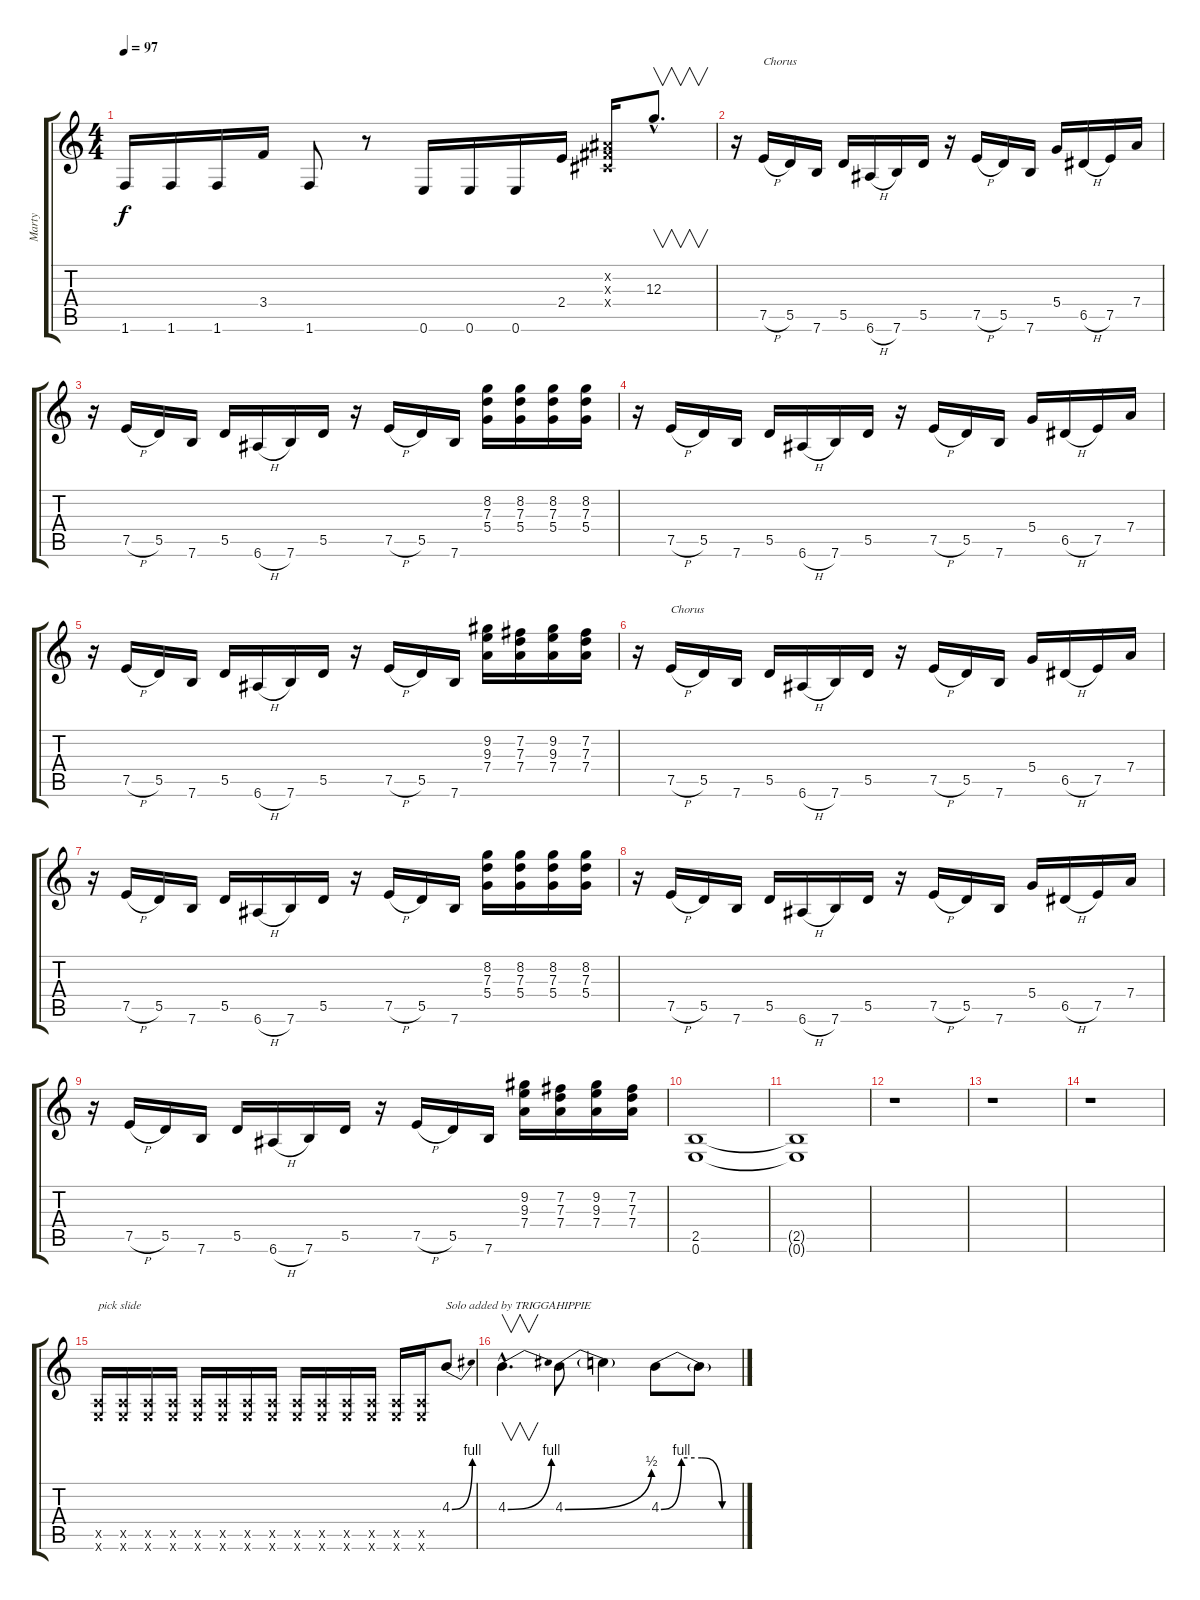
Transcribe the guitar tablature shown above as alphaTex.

\track ("Marty " "Marty ") {instrument distortionguitar}
\staff {score tabs}
\tuning (E4 B3 G3 D3 A2 E2) {hide}
\ts (4 4)
\tempo 97
\clef g2
\ks c
1.6.16{dy f} 1.6.16 1.6.16 3.4.16 1.6.8 r.8 0.6.16 0.6.16 0.6.16 2.4.16 (-1.2{x} -1.3{x} -1.4{x}).16 12.3{hac}.8{v d} |
r.16 7.5{h}.16{txt "Chorus"} 5.5.16 7.6.16 5.5.16 6.6{h}.16 7.6.16 5.5.16 r.16 7.5{h}.16 5.5.16 7.6.16 5.4.16 6.5{h}.16 7.5.16 7.4.16 |
r.16 7.5{h}.16 5.5.16 7.6.16 5.5.16 6.6{h}.16 7.6.16 5.5.16 r.16 7.5{h}.16 5.5.16 7.6.16 (8.2 7.3 5.4).16 (8.2 7.3 5.4).16 (8.2 7.3 5.4).16 (8.2 7.3 5.4).16 |
r.16 7.5{h}.16 5.5.16 7.6.16 5.5.16 6.6{h}.16 7.6.16 5.5.16 r.16 7.5{h}.16 5.5.16 7.6.16 5.4.16 6.5{h}.16 7.5.16 7.4.16 |
r.16 7.5{h}.16 5.5.16 7.6.16 5.5.16 6.6{h}.16 7.6.16 5.5.16 r.16 7.5{h}.16 5.5.16 7.6.16 (9.2 9.3 7.4).16 (7.2 7.3 7.4).16 (9.2 9.3 7.4).16 (7.2 7.3 7.4).16 |
r.16 7.5{h}.16{txt "Chorus"} 5.5.16 7.6.16 5.5.16 6.6{h}.16 7.6.16 5.5.16 r.16 7.5{h}.16 5.5.16 7.6.16 5.4.16 6.5{h}.16 7.5.16 7.4.16 |
r.16 7.5{h}.16 5.5.16 7.6.16 5.5.16 6.6{h}.16 7.6.16 5.5.16 r.16 7.5{h}.16 5.5.16 7.6.16 (8.2 7.3 5.4).16 (8.2 7.3 5.4).16 (8.2 7.3 5.4).16 (8.2 7.3 5.4).16 |
r.16 7.5{h}.16 5.5.16 7.6.16 5.5.16 6.6{h}.16 7.6.16 5.5.16 r.16 7.5{h}.16 5.5.16 7.6.16 5.4.16 6.5{h}.16 7.5.16 7.4.16 |
r.16 7.5{h}.16 5.5.16 7.6.16 5.5.16 6.6{h}.16 7.6.16 5.5.16 r.16 7.5{h}.16 5.5.16 7.6.16 (9.2 9.3 7.4).16 (7.2 7.3 7.4).16 (9.2 9.3 7.4).16 (7.2 7.3 7.4).16 |
(2.5 0.6).1 |
(2.5{t} 0.6{t}).1 |
r.1 |
r.1 |
r.1 |
(0.5{x} 0.6{x}).16{txt "pick slide"} (0.5{x} 0.6{x}).16 (0.5{x} 0.6{x}).16 (0.5{x} 0.6{x}).16 (0.5{x} 0.6{x}).16 (0.5{x} 0.6{x}).16 (0.5{x} 0.6{x}).16 (0.5{x} 0.6{x}).16 (0.5{x} 0.6{x}).16 (0.5{x} 0.6{x}).16 (0.5{x} 0.6{x}).16 (0.5{x} 0.6{x}).16 (0.5{x} 0.6{x}).16 (0.5{x} 0.6{x}).16 4.3{be (bend 0 0 60 4)}.8{txt "Solo added by TRIGGAHIPPIE"} |
4.3{be (bend 0 0 60 4) hac}.4{v d} 4.3{be (bend 0 0 60 2)}.8 4.3{t}.4 4.3{be (custom 0 0 15 4 30 4 45 0 60 0)}.8 4.3{t}.8
